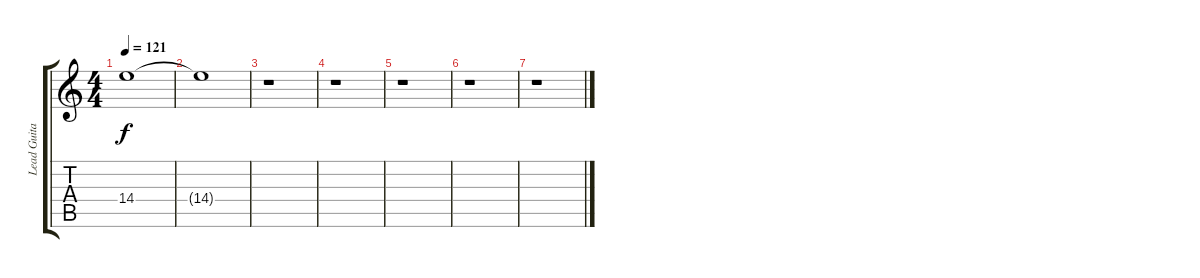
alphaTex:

\track ("Lead Guitar" "Lead Guita") {instrument overdrivenguitar}
\staff {score tabs}
\tuning (E4 B3 G3 D3 A2 E2) {hide}
\ts (4 4)
\tempo 121
\clef g2
\ks c
14.4.1{dy f volume 0} |
14.4{t}.1 |
r.1 |
r.1 |
r.1{volume 16} |
r.1 |
r.1
